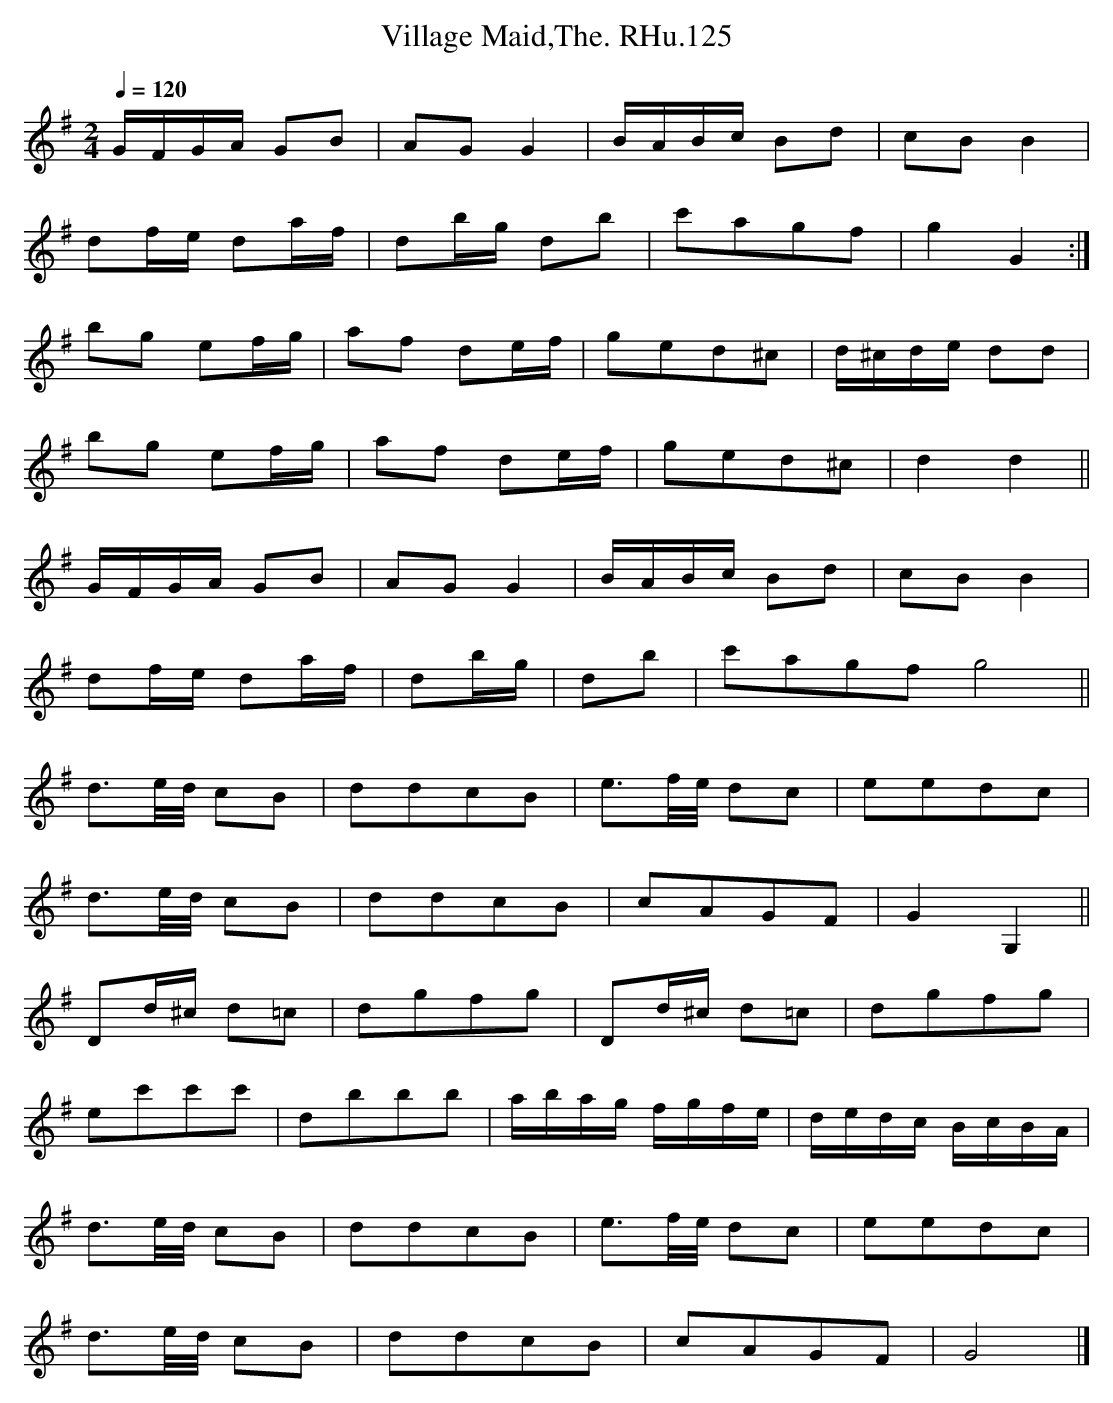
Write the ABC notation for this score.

X:1
T:Village Maid,The. RHu.125
L:1/8
M:2/4
Q:1/4=120
K:G
G/F/G/A/ GB|AG G2|B/A/B/c/ Bd|cB B2|!
df/e/ da/f/|db/g/ db|c'agf|g2G2:|!
bg ef/g/|af de/f/|ged^c|d/^c/d/e/ dd|!
bg ef/g/|af de/f/|ged^c|d2d2||!
G/F/G/A/ GB|AGG2|B/A/B/c/ Bd|cB B2|!
df/e/ da/f/|db/g/|db|c'agf g4||!
d>e/2d/4 cB|ddcB|e>f/2e/4 dc|eedc|!
d>e/2d/4 cB|ddcB|cAGF|G2G,2||!
Dd/^c/ d=c|dgfg|Dd/^c/ d=c|dgfg|!
ec'c'c'|dbbb|a/b/a/g/ f/g/f/e/|d/e/d/c/ B/c/B/A/|!
d>e/2d/4 cB|ddcB|e>f/2e/4 dc|eedc|!
d>e/2d/4 cB|ddcB|cAGF|G4|]
